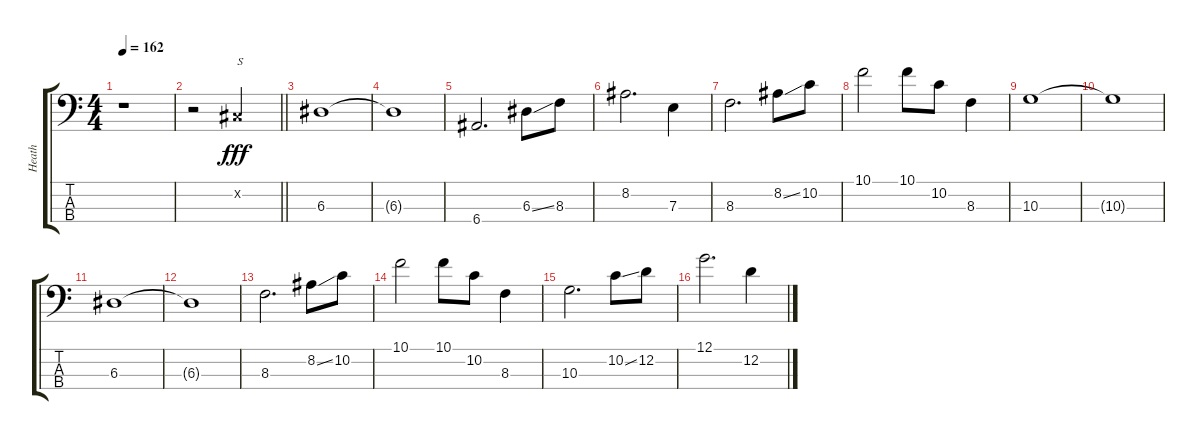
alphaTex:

\track ("Heath" "Heath") {instrument electricbasspick}
\staff {score tabs}
\tuning (G2 D2 A1 E1) {hide}
\ts (4 4)
\tempo 162
\clef f4
\ks c
r.1{dy fff} |
\barLineRight lightlight
r.2 -1.2{x}.2{txt "S"} |
6.3.1 |
6.3{t}.1 |
6.4.2{d} 6.3{ss}.8 8.3.8 |
8.2.2{d} 7.3.4 |
8.3.2{d} 8.2{ss}.8 10.2.8 |
10.1.2 10.1.8 10.2.8 8.3.4 |
10.3.1 |
10.3{t}.1 |
6.3.1 |
6.3{t}.1 |
8.3.2{d} 8.2{ss}.8 10.2.8 |
10.1.2 10.1.8 10.2.8 8.3.4 |
10.3.2{d} 10.2{ss}.8 12.2.8 |
12.1.2{d} 12.2.4
